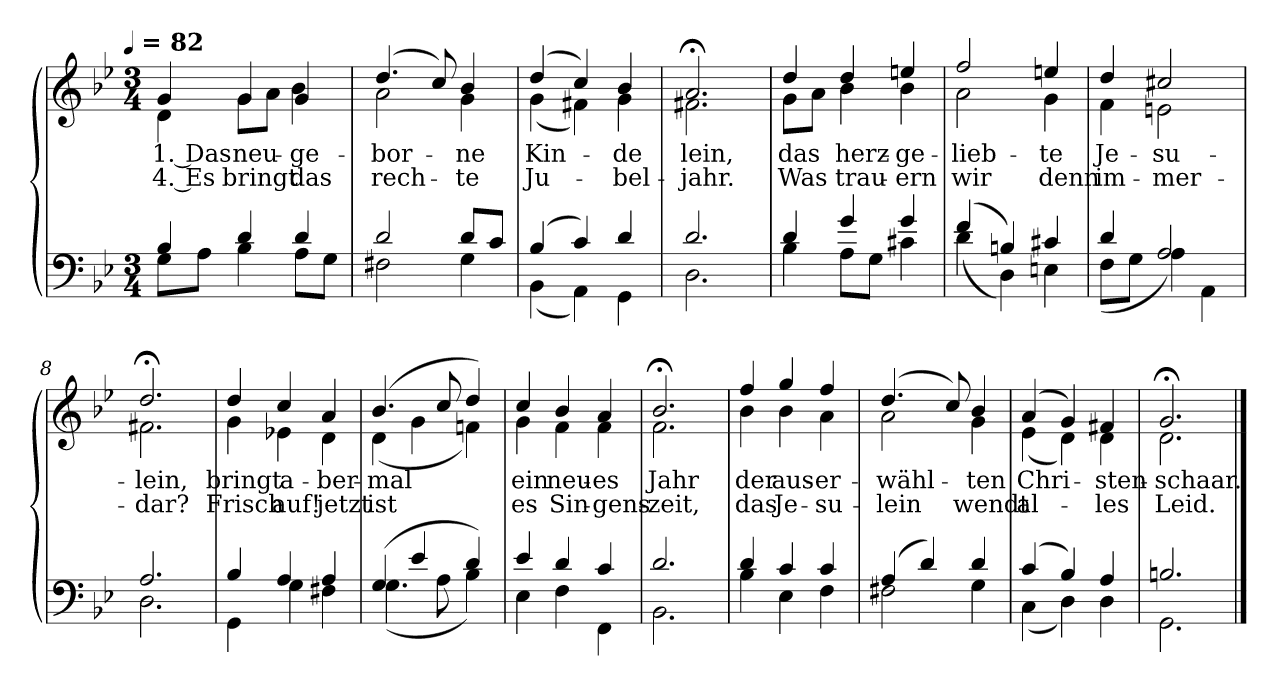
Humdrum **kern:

**kern	**kern	**text	**text	**dynam
*part1	*part1	*part1	*part1	*part1
*staff2	*staff1	*staff1	*staff1	*staff1/2
*clefF4	*clefG2	*	*	*
*k[b-e-]	*k[b-e-]	*	*	*
!!LO:TX:omd:t=[quarter] = 82
*M3/4	*M3/4	*	*	*
*MM82	*MM82	*	*	*
=1	=1	=1	=1	=1
*^	*^	*	*	*
4B-	8GL	4g	4d	1. Das	4. Es	.
.	8AJ	.	.	.	.	.
4d	4B-	4g	8gL	neu-	bringt	.
.	.	.	8aJ	.	.	.
4d	8AL	4g	4b-	-ge-	das	.
.	8GJ	.	.	.	.	.
=2	=2	=2	=2	=2	=2	=2
2d	2F#X	(4.dd	2a	-bor-	rech-	.
.	.	8cc)	.	.	.	.
8dL	4G	4b-	4g	-ne	-te	.
8cJ	.	.	.	.	.	.
=3	=3	=3	=3	=3	=3	=3
(4B-	(4BB-	(4dd	(4g	Kin-	Ju-	.
4c)	4AA)	4cc)	4f#X)	.	.	.
4d	4GG	4b-	4g	-de	-bel-	.
=4	=4	=4	=4	=4	=4	=4
2.d	2.D	2.a;<	2.f#X	lein,	-jahr.	.
=5	=5	=5	=5	=5	=5	=5
4d	4B-	4dd	8gL	das	Was	.
.	.	.	8aJ	.	.	.
4g	8AL	4dd	4b-	herz-	trau-	.
.	8GJ	.	.	.	.	.
4g	4c#X	4een	4b-	-ge-	-ern	.
=6	=6	=6	=6	=6	=6	=6
(4f	(4d	2ff	2a	-lieb-	wir	.
4Bn)	4D)	.	.	.	.	.
4c#X	4En	4een	4g	-te	denn	.
=7	=7	=7	=7	=7	=7	=7
4d	(8FL	4dd	4f	Je-	im-	.
.	8GJ	.	.	.	.	.
2A	4A)	2cc#X	2en	-su-	-mer-	.
.	4AA	.	.	.	.	.
=8	=8	=8	=8	=8	=8	=8
2.A	2.D	2.dd;<	2.f#X	-lein,	-dar?	.
!!LO:LB:g=z	!!
=9	=9	=9	=9	=9	=9	=9
4B-	4GG	4dd	4g	bringt	Frisch	.
4A	4G	4cc	4e-X	a-	auf!	.
4A	4F#X	4a	4d	-ber-	jetzt	.
=10	=10	=10	=10	=10	=10	=10
(4G	(4.G	(4.b-	(4d	-mal	ist	.
4e-	.	.	4g	.	.	.
.	8A	8cc	.	.	.	.
4d)	4B-)	4dd)	4fn)	.	.	.
=11	=11	=11	=11	=11	=11	=11
4e-	4E-	4cc	4g	ein	es	.
4d	4F	4b-	4f	neu-	Sin-	.
4c	4FF	4a	4f	-es	-gens-	.
=12	=12	=12	=12	=12	=12	=12
2.d	2.BB-	2.b-;<	2.f	Jahr	-zeit,	.
=13	=13	=13	=13	=13	=13	=13
4d	4B-	4ff	4b-	der	das	.
4c	4E-	4gg	4b-	aus-	Je-	.
4c	4F	4ff	4a	-er-	-su-	.
=14	=14	=14	=14	=14	=14	=14
(4A	2F#X	(4.dd	2a	-wähl-	-lein	.
4d)	.	.	.	.	.	.
.	.	8cc)	.	.	.	.
4d	4G	4b-	4g	-ten	wendt	.
=15	=15	=15	=15	=15	=15	=15
*	*	*MM80	*	*	*	*
(4c	(4C	(4a	(4e-	Chri-	al-	.
4B-)	4D)	4g)	4d)	.	.	.
4A	4D	4f#X	4d	-sten-	-les	♩ = 70
=16	=16	=16	=16	=16	=16	=16
2.Bn	2.GG	2.g;<	2.d	-schaar.	Leid.	.
*v	*v	*	*	*	*	*
*	*v	*v	*	*	*
==	==	==	==	==
*-	*-	*-	*-	*-
